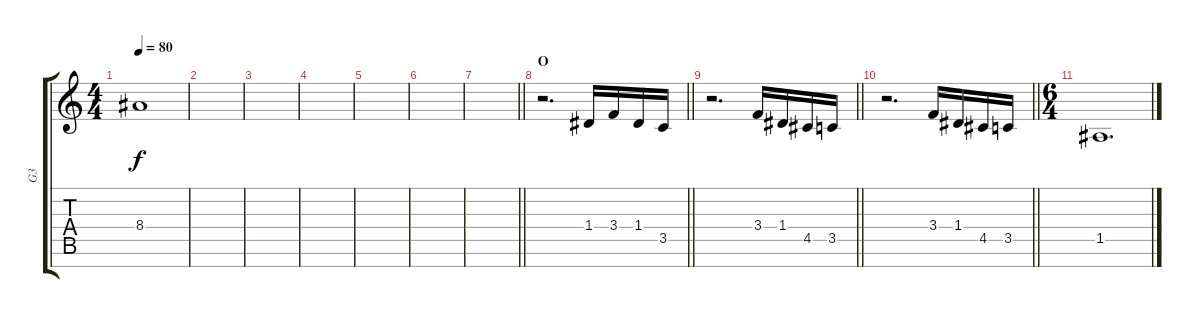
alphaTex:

\track ("G3" "G3") {instrument distortionguitar}
\staff {score tabs}
\tuning (E4 B3 G3 D3 A2 E2 B1) {hide}
\ts (4 4)
\tempo 80
\clef g2
\ks c
8.4.1{dy f volume 0} |
|
|
|
|
|
\barLineRight lightlight
|
\section ("" "O")
\barLineRight lightlight
r.2{d volume 12} 1.4.16 3.4.16 1.4.16 3.5.16 |
\barLineRight lightlight
r.2{d} 3.4.16 1.4.16 4.5.16 3.5.16 |
\barLineRight lightlight
r.2{d} 3.4.16 1.4.16 4.5.16 3.5.16 |
\ts (6 4)
1.5.1{d}
